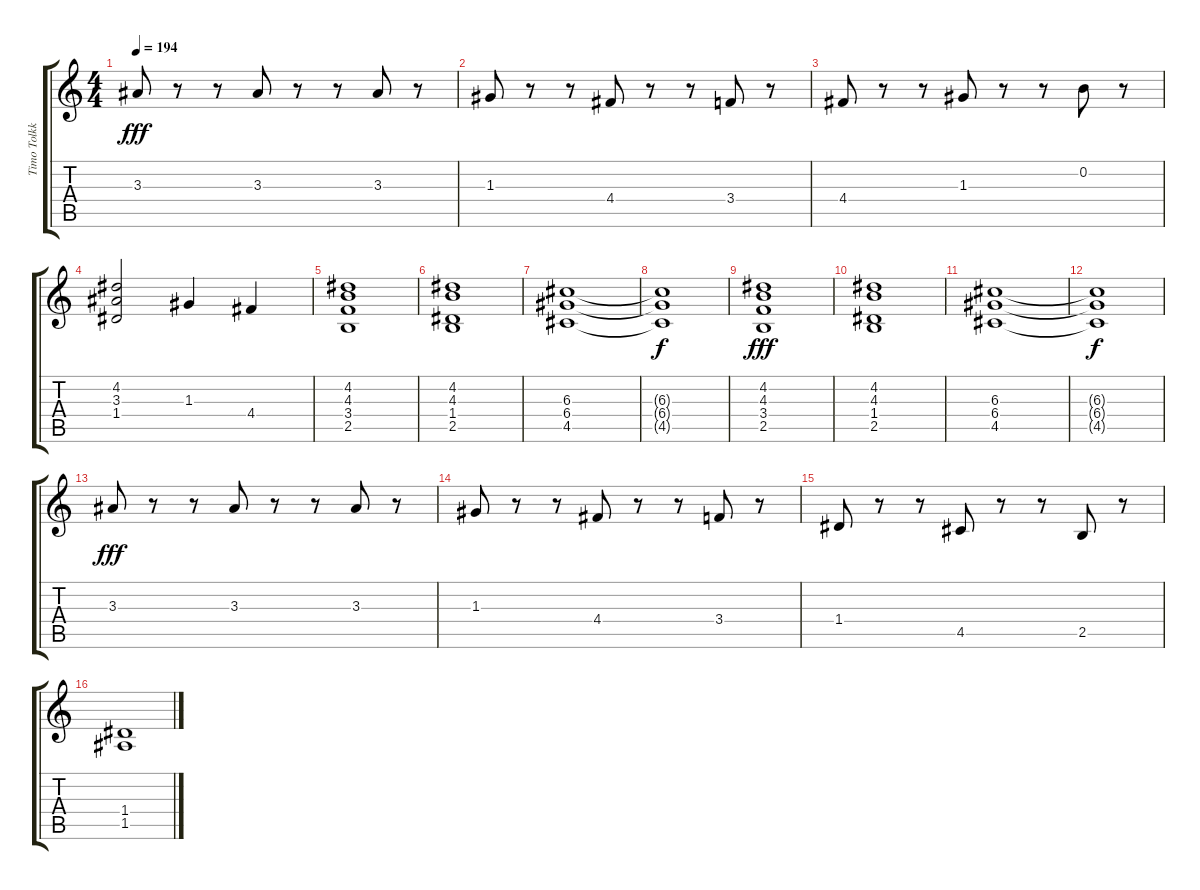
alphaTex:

\track ("Timo Tolkki" "Timo Tolkk") {instrument overdrivenguitar}
\staff {score tabs}
\tuning (E4 B3 G3 D3 A2 E2) {hide}
\ts (4 4)
\tempo 194
\clef g2
\ks c
3.3.8{dy fff} r.8 r.8 3.3.8 r.8 r.8 3.3.8 r.8 |
1.3.8 r.8 r.8 4.4.8 r.8 r.8 3.4.8 r.8 |
4.4.8 r.8 r.8 1.3.8 r.8 r.8 0.2.8 r.8 |
(4.2 3.3 1.4).2 1.3.4 4.4.4 |
(4.2 4.3 3.4 2.5).1 |
(4.2 4.3 1.4 2.5).1 |
(6.3 6.4 4.5).1 |
(6.3{t} 6.4{t} 4.5{t}).1{dy f} |
(4.2 4.3 3.4 2.5).1{dy fff} |
(4.2 4.3 1.4 2.5).1 |
(6.3 6.4 4.5).1 |
(6.3{t} 6.4{t} 4.5{t}).1{dy f} |
3.3.8{dy fff} r.8 r.8 3.3.8 r.8 r.8 3.3.8 r.8 |
1.3.8 r.8 r.8 4.4.8 r.8 r.8 3.4.8 r.8 |
1.4.8 r.8 r.8 4.5.8 r.8 r.8 2.5.8 r.8 |
(1.4 1.5).1
